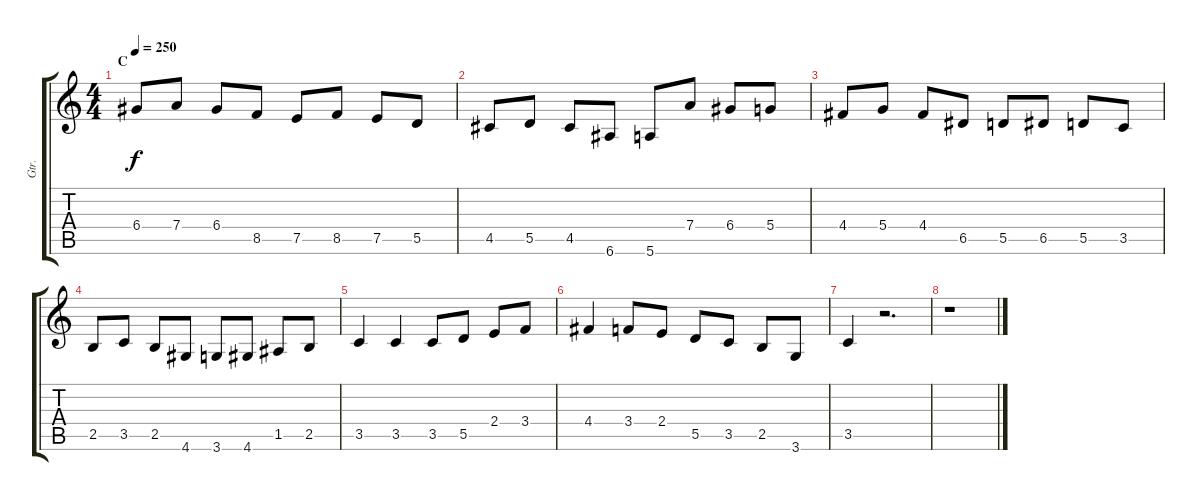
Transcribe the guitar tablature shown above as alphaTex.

\track ("Gtr." "Gtr.") {instrument acousticguitarsteel}
\staff {score tabs}
\tuning (E4 B3 G3 D3 A2 E2) {hide}
\ts (4 4)
\section ("" "C")
\tempo 250
\clef g2
\ks c
6.4.8{dy f} 7.4.8 6.4.8 8.5.8 7.5.8 8.5.8 7.5.8 5.5.8 |
4.5.8 5.5.8 4.5.8 6.6.8 5.6.8 7.4.8 6.4.8 5.4.8 |
4.4.8 5.4.8 4.4.8 6.5.8 5.5.8 6.5.8 5.5.8 3.5.8 |
2.5.8 3.5.8 2.5.8 4.6.8 3.6.8 4.6.8 1.5.8 2.5.8 |
3.5.4 3.5.4 3.5.8 5.5.8 2.4.8 3.4.8 |
4.4.4 3.4.8 2.4.8 5.5.8 3.5.8 2.5.8 3.6.8 |
3.5.4 r.2{d} |
r.1
